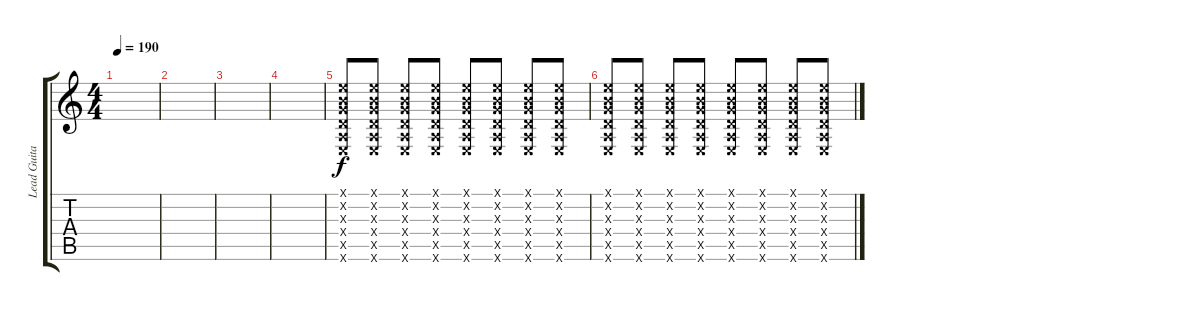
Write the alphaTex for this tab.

\track ("Lead Guitar" "Lead Guita") {instrument overdrivenguitar}
\staff {score tabs}
\tuning (E4 B3 G3 D3 A2 E2) {hide}
\ts (4 4)
\tempo 190
\clef g2
\ks c
|
|
|
|
(0.1{x} 0.2{x} 0.3{x} 0.4{x} 0.5{x} 0.6{x}).8 (0.1{x} 0.2{x} 0.3{x} 0.4{x} 0.5{x} 0.6{x}).8 (0.1{x} 0.2{x} 0.3{x} 0.4{x} 0.5{x} 0.6{x}).8 (0.1{x} 0.2{x} 0.3{x} 0.4{x} 0.5{x} 0.6{x}).8 (0.1{x} 0.2{x} 0.3{x} 0.4{x} 0.5{x} 0.6{x}).8 (0.1{x} 0.2{x} 0.3{x} 0.4{x} 0.5{x} 0.6{x}).8 (0.1{x} 0.2{x} 0.3{x} 0.4{x} 0.5{x} 0.6{x}).8 (0.1{x} 0.2{x} 0.3{x} 0.4{x} 0.5{x} 0.6{x}).8 |
(0.1{x} 0.2{x} 0.3{x} 0.4{x} 0.5{x} 0.6{x}).8 (0.1{x} 0.2{x} 0.3{x} 0.4{x} 0.5{x} 0.6{x}).8 (0.1{x} 0.2{x} 0.3{x} 0.4{x} 0.5{x} 0.6{x}).8 (0.1{x} 0.2{x} 0.3{x} 0.4{x} 0.5{x} 0.6{x}).8 (0.1{x} 0.2{x} 0.3{x} 0.4{x} 0.5{x} 0.6{x}).8 (0.1{x} 0.2{x} 0.3{x} 0.4{x} 0.5{x} 0.6{x}).8 (0.1{x} 0.2{x} 0.3{x} 0.4{x} 0.5{x} 0.6{x}).8 (0.1{x} 0.2{x} 0.3{x} 0.4{x} 0.5{x} 0.6{x}).8
